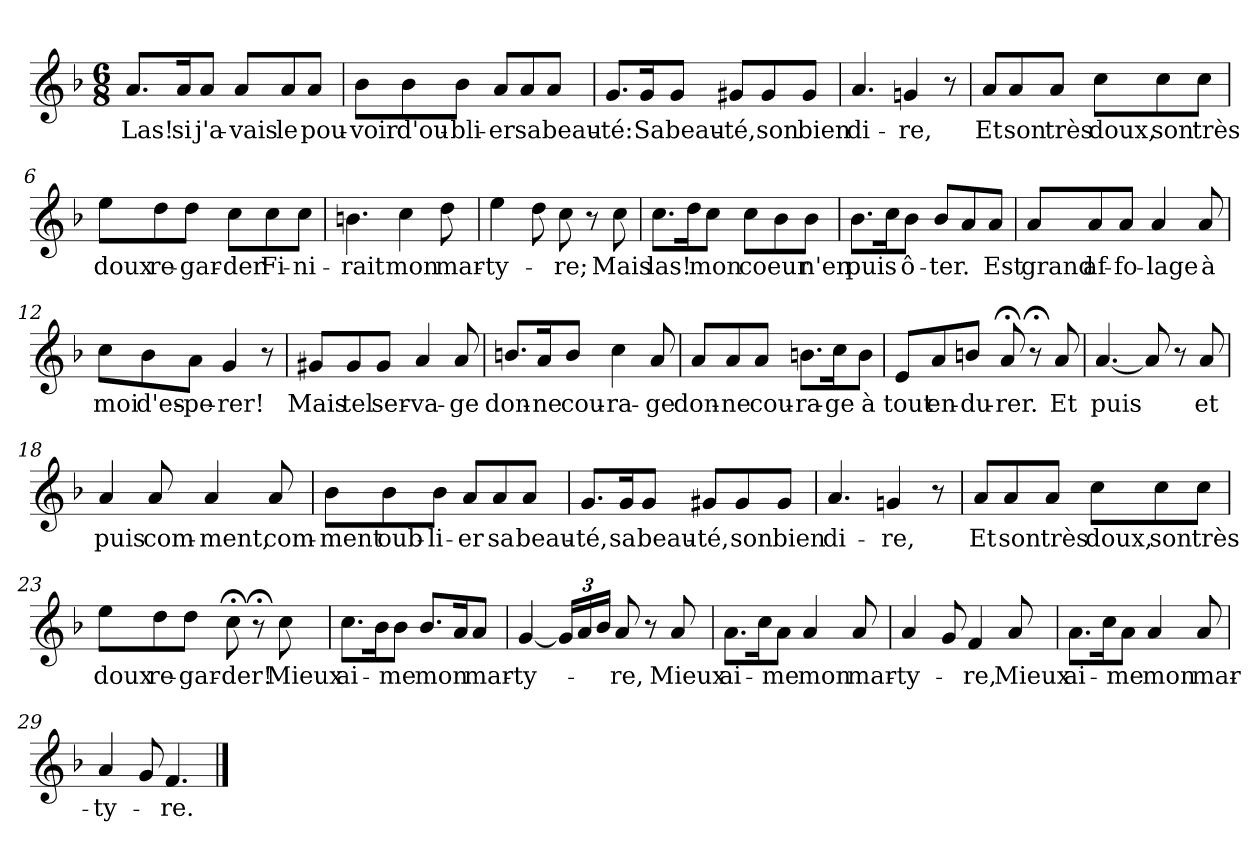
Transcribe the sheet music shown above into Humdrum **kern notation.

**kern	**text
*part1	*part1
*staff1	*staff1
*clefG2	*
*k[b-]	*
*M6/8	*
=1	=1
!	!LO:LY:b
8.a/L	Las!
!	!LO:LY:b
16a/K	si
!	!LO:LY:b
8a/J	j'a-
!	!LO:LY:b
8a/L	-vais
!	!LO:LY:b
8a/	le
!	!LO:LY:b
8a/J	pou-
=2	=2
!	!LO:LY:b
8b-\L	-voir
!	!LO:LY:b
8b-\	d'ou-
!	!LO:LY:b
8b-\J	-bli-
!	!LO:LY:b
8a/L	er
!	!LO:LY:b
8a/	sa
!	!LO:LY:b
8a/J	beau-
=3	=3
!	!LO:LY:b
8.g/L	-té:
!	!LO:LY:b
16g/K	Sa
!	!LO:LY:b
8g/J	beau-
!	!LO:LY:b
8g#X/L	-té,
!	!LO:LY:b
8g#/	son
!	!LO:LY:b
8g#/J	bien
=4	=4
!	!LO:LY:b
4.a/	di-
!	!LO:LY:b
4gn/	-re,
8r	.
=5	=5
!	!LO:LY:b
8a/L	Et
!	!LO:LY:b
8a/	son
!	!LO:LY:b
8a/J	très
!	!LO:LY:b
8cc\L	doux,
!	!LO:LY:b
8cc\	son
!	!LO:LY:b
8cc\J	très
!!LO:LB:g=z
=6	=6
!	!LO:LY:b
8ee\L	doux
!	!LO:LY:b
8dd\	re-
!	!LO:LY:b
8dd\J	-gar-
!	!LO:LY:b
8cc\L	-der
!	!LO:LY:b
8cc\	Fi-
!	!LO:LY:b
8cc\J	-ni-
=7	=7
!	!LO:LY:b
4.bn\	-rait
!	!LO:LY:b
4cc\	mon
!	!LO:LY:b
8dd\	mar-
=8	=8
!	!LO:LY:b
4ee\	-ty-
8dd\	.
!	!LO:LY:b
8cc\	-re;
8r	.
!	!LO:LY:b
8cc\	Mais
=9	=9
!	!LO:LY:b
8.cc\L	las!
16dd\K	.
!	!LO:LY:b
8cc\J	mon
!	!LO:LY:b
8cc\L	coeur
8b-\	.
!	!LO:LY:b
8b-\J	n'en
=10	=10
!	!LO:LY:b
8.b-\L	puis
16cc\K	.
!	!LO:LY:b
8b-\J	ô-
!	!LO:LY:b
8b-/L	-ter.
8a/	.
!	!LO:LY:b
8a/J	Est
=11	=11
!	!LO:LY:b
8a/L	grand
!	!LO:LY:b
8a/	af-
!	!LO:LY:b
8a/J	-fo-
!	!LO:LY:b
4a/	-lage
!	!LO:LY:b
8a/	à
!!LO:LB:g=z
=12	=12
!	!LO:LY:b
8cc\L	moi
!	!LO:LY:b
8b-\	d'es-
!	!LO:LY:b
8a\J	-pe-
!	!LO:LY:b
4g/	-rer!
8r	.
=13	=13
!	!LO:LY:b
8g#X/L	Mais
!	!LO:LY:b
8g#/	tel
!	!LO:LY:b
8g#/J	ser-
!	!LO:LY:b
4a/	-va-
!	!LO:LY:b
8a/	-ge
=14	=14
!	!LO:LY:b
8.bn/L	don-
!	!LO:LY:b
16a/K	-ne
!	!LO:LY:b
8b/J	cou-
!	!LO:LY:b
4cc\	-ra-
!	!LO:LY:b
8a/	-ge
=15	=15
!	!LO:LY:b
8a/L	don-
!	!LO:LY:b
8a/	-ne
!	!LO:LY:b
8a/J	cou-
!	!LO:LY:b
8.bn\L	-ra-
!	!LO:LY:b
16cc\K	-ge
!	!LO:LY:b
8b\J	à
=16	=16
!	!LO:LY:b
8e/L	tout
!	!LO:LY:b
8a/	en-
!	!LO:LY:b
8bn/J	-du-
!	!LO:LY:b
8a;</	-rer.
8r;<	.
!	!LO:LY:b
8a/	Et
=17	=17
!	!LO:LY:b
[4.a/	puis
8a/]	.
8r	.
!	!LO:LY:b
8a/	et
!!LO:LB:g=z
=18	=18
!	!LO:LY:b
4a/	puis
!	!LO:LY:b
8a/	com-
!	!LO:LY:b
4a/	-ment,
!	!LO:LY:b
8a/	com-
=19	=19
!	!LO:LY:b
8b-\L	-ment
!	!LO:LY:b
8b-\	oub-
!	!LO:LY:b
8b-\J	-li-
!	!LO:LY:b
8a/L	-er
!	!LO:LY:b
8a/	sa
!	!LO:LY:b
8a/J	beau-
=20	=20
!	!LO:LY:b
8.g/L	-té,
!	!LO:LY:b
16g/K	sa
!	!LO:LY:b
8g/J	beau-
!	!LO:LY:b
8g#X/L	-té,
!	!LO:LY:b
8g#/	son
!	!LO:LY:b
8g#/J	bien
=21	=21
!	!LO:LY:b
4.a/	di-
!	!LO:LY:b
4gn/	-re,
8r	.
=22	=22
!	!LO:LY:b
8a/L	Et
!	!LO:LY:b
8a/	son
!	!LO:LY:b
8a/J	très
!	!LO:LY:b
8cc\L	doux,
!	!LO:LY:b
8cc\	son
!	!LO:LY:b
8cc\J	très
!!LO:LB:g=z
=23	=23
!	!LO:LY:b
8ee\L	doux
!	!LO:LY:b
8dd\	re-
!	!LO:LY:b
8dd\J	-gar-
!	!LO:LY:b
8cc;<\	-der!
8r;<	.
!	!LO:LY:b
8cc\	Mieux
=24	=24
!	!LO:LY:b
8.cc\L	ai-
16b-\K	.
!	!LO:LY:b
8b-\J	-me
!	!LO:LY:b
8.b-/L	mon
16a/K	.
!	!LO:LY:b
8a/J	mar-
=25	=25
!	!LO:LY:b
[4g/	-ty-
24g/LL]	.
24a/	.
24b-/JJ	.
!	!LO:LY:b
8a/	-re,
8r	.
!	!LO:LY:b
8a/	Mieux
=26	=26
!	!LO:LY:b
8.a\L	ai-
16cc\K	.
!	!LO:LY:b
8a\J	-me
!	!LO:LY:b
4a/	mon
!	!LO:LY:b
8a/	mar-
=27	=27
!	!LO:LY:b
4a/	-ty-
8g/	.
!	!LO:LY:b
4f/	-re,
!	!LO:LY:b
8a/	Mieux
=28	=28
!	!LO:LY:b
8.a\L	ai-
16cc\K	.
!	!LO:LY:b
8a\J	-me
!	!LO:LY:b
4a/	mon
!	!LO:LY:b
8a/	mar-
!!LO:LB:g=z
=29	=29
!	!LO:LY:b
4a/	-ty-
8g/	.
!	!LO:LY:b
4.f/	-re.
==	==
*-	*-
